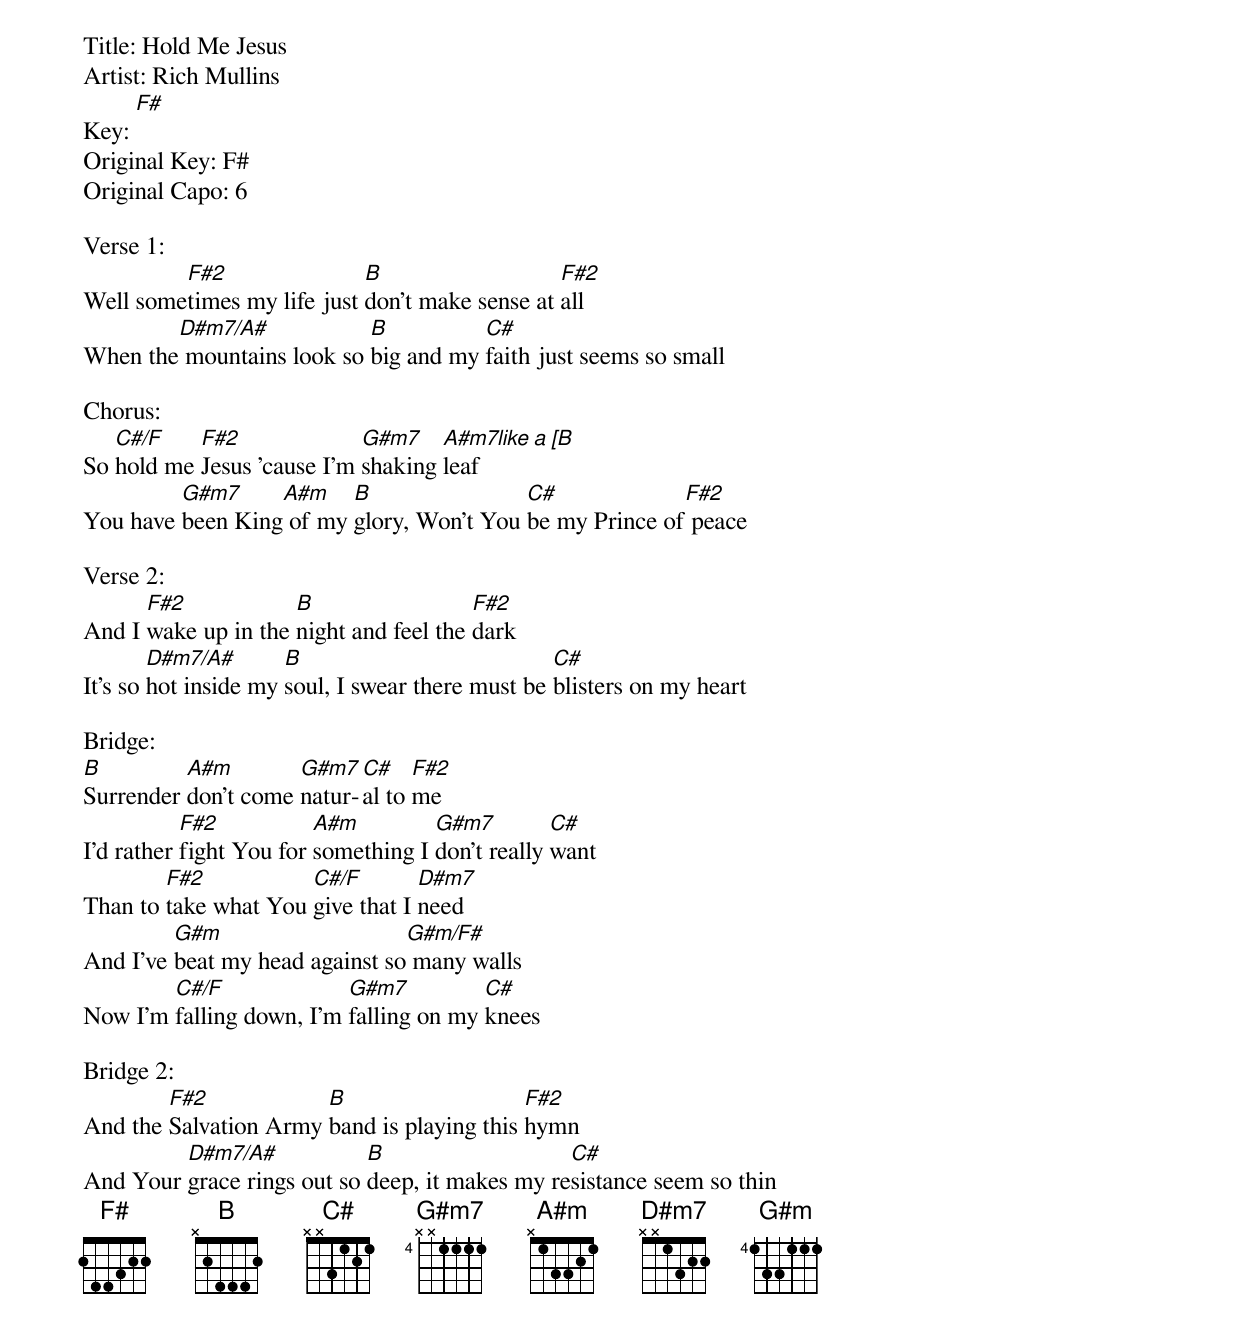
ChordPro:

Title: Hold Me Jesus
Artist: Rich Mullins
Key: [F#]
Original Key: F#
Original Capo: 6

Verse 1:
Well some[F#2]times my life just [B]don't make sense at [F#2]all
When the[D#m7/A#] mountains look so [B]big and my [C#]faith just seems so small

Chorus:
So [C#/F]hold me [F#2]Jesus 'cause I'm [G#m7]shaking [A#m7like a [B]leaf
You have [G#m7]been King[A#m] of my [B]glory, Won't You [C#]be my Prince of[F#2] peace

Verse 2:
And I [F#2]wake up in the [B]night and feel the [F#2]dark
It's so [D#m7/A#]hot inside my [B]soul, I swear there must be [C#]blisters on my heart

Bridge:
[B]Surrender [A#m]don't come [G#m7]natur-[C#]al to [F#2]me
I'd rather [F#2]fight You for [A#m]something I [G#m7]don't really [C#]want
Than to [F#2]take what You [C#/F]give that I [D#m7]need
And I've [G#m]beat my head against so[G#m/F#] many walls
Now I'm [C#/F]falling down, I'm [G#m7]falling on my [C#]knees

Bridge 2:
And the [F#2]Salvation Army [B]band is playing this [F#2]hymn
And Your [D#m7/A#]grace rings out so [B]deep, it makes my re[C#]sistance seem so thin
